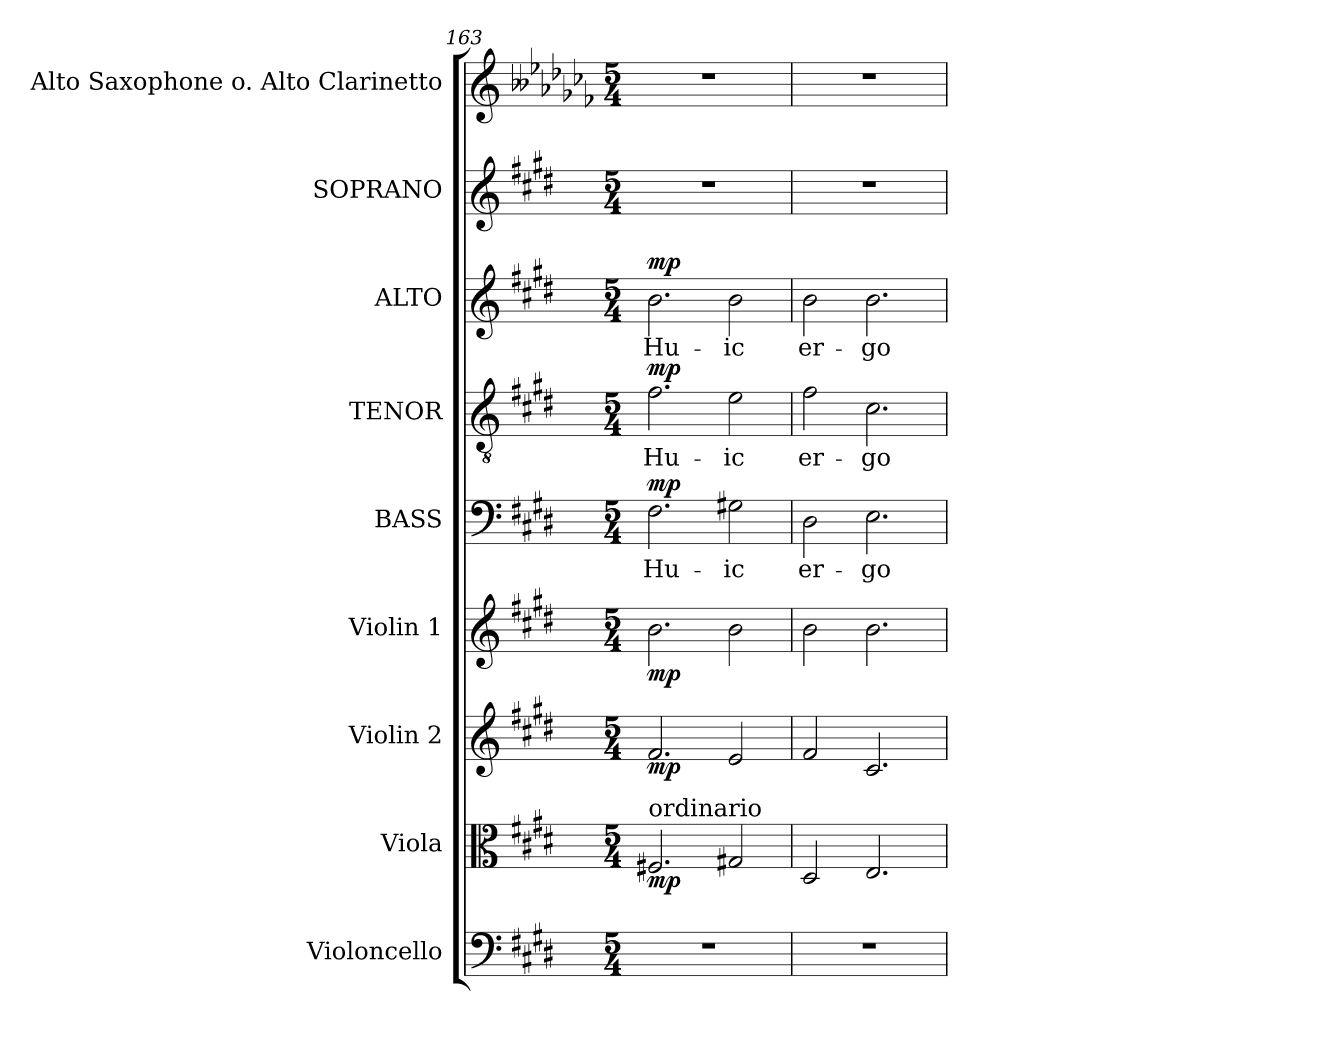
**kern	**kern	**dynam	**kern	**dynam	**kern	**dynam	**kern	**text	**dynam	**kern	**text	**dynam	**kern	**text	**dynam	**kern	**kern
*part9	*part8	*part8	*part7	*part7	*part6	*part6	*part5	*part5	*part5	*part4	*part4	*part4	*part3	*part3	*part3	*part2	*part1
*staff9	*staff8	*staff8	*staff7	*staff7	*staff6	*staff6	*staff5	*staff5	*staff5	*staff4	*staff4	*staff4	*staff3	*staff3	*staff3	*staff2	*staff1
*I"Violoncello	*I"Viola	*	*I"Violin 2	*	*I"Violin 1	*	*I"BASS	*	*	*I"TENOR	*	*	*I"ALTO	*	*	*I"SOPRANO	*I"Alto Saxophone o. Alto Clarinetto
*I'Vc.	*I'Vla.	*	*I'Vln. 2	*	*I'Vln. 1	*	*I'B.	*	*	*I'T.	*	*	*I'A.	*	*	*I'S.	*I'Alto Sax. o. Alto Clar.
*clefF4	*clefC3	*	*clefG2	*	*clefG2	*	*clefF4	*	*	*clefGv2	*	*	*clefG2	*	*	*clefG2	*clefG2
*	*	*	*	*	*	*	*	*	*	*ITrd7c12	*	*	*	*	*	*	*ITrd5c9
*k[f#c#g#d#]	*k[f#c#g#d#]	*	*k[f#c#g#d#]	*	*k[f#c#g#d#]	*	*k[f#c#g#d#]	*	*	*k[f#c#g#d#]	*	*	*k[f#c#g#d#]	*	*	*k[f#c#g#d#]	*k[b--e-a-d-g-c-f-]
*E:	*E:	*	*E:	*	*E:	*	*E:	*	*	*E:	*	*	*E:	*	*	*E:	*F-:
*M5/4	*M5/4	*	*M5/4	*	*M5/4	*	*M5/4	*	*	*M5/4	*	*	*M5/4	*	*	*M5/4	*M5/4
=163	=163	=163	=163	=163	=163	=163	=163	=163	=163	=163	=163	=163	=163	=163	=163	=163	=163
!LO:N:vis=1	!	!	!	!	!	!	!	!	!	!	!	!	!	!	!	!	!
!	!	!	!	!	!	!	!	!LO:LY:b:color=#000000	!	!	!	!	!	!	!	!	!
!	!	!	!	!	!	!	!	!	!	!	!LO:LY:b:color=#000000	!	!	!	!	!	!
!	!LO:TX:a:t=ordinario	!	!	!	!	!	!	!	!	!	!	!	!	!	!	!	!
!	!	!	!	!	!	!	!	!	!	!	!	!	!	!LO:LY:b:color=#000000	!	!LO:N:vis=1	!LO:N:vis=1
4%5r	2.F#Xi/	mp	2.f#i/	mp	2.bi\	mp	2.F#i\	Hu-	mp	2.F#i\	Hu-	mp	2.bi\	Hu-	mp	4%5r	4%5r
!	!	!	!	!	!	!	!	!LO:LY:b:color=#000000	!	!	!	!	!	!	!	!	!
!	!	!	!	!	!	!	!	!	!	!	!LO:LY:b:color=#000000	!	!	!	!	!	!
!	!	!	!	!	!	!	!	!	!	!	!	!	!	!LO:LY:b:color=#000000	!	!	!
.	2G#Xi/	.	2ei/	.	2bi\	.	2G#Xi\	-ic	.	2Ei\	-ic	.	2bi\	-ic	.	.	.
=164	=164	=164	=164	=164	=164	=164	=164	=164	=164	=164	=164	=164	=164	=164	=164	=164	=164
!LO:N:vis=1	!	!	!	!	!	!	!	!	!	!	!	!	!	!	!	!	!
!	!	!	!	!	!	!	!	!LO:LY:b:color=#000000	!	!	!	!	!	!	!	!	!
!	!	!	!	!	!	!	!	!	!	!	!LO:LY:b:color=#000000	!	!	!	!	!	!
!	!	!	!	!	!	!	!	!	!	!	!	!	!	!LO:LY:b:color=#000000	!	!LO:N:vis=1	!LO:N:vis=1
4%5r	2D#i/	.	2f#i/	.	2bi\	.	2D#i\	er-	.	2F#i\	er-	.	2bi\	er-	.	4%5r	4%5r
!	!	!	!	!	!	!	!	!LO:LY:b:color=#000000	!	!	!	!	!	!	!	!	!
!	!	!	!	!	!	!	!	!	!	!	!LO:LY:b:color=#000000	!	!	!	!	!	!
!	!	!	!	!	!	!	!	!	!	!	!	!	!	!LO:LY:b:color=#000000	!	!	!
.	2.Ei/	.	2.c#i/	.	2.bi\	.	2.Ei\	-go	.	2.C#i\	-go	.	2.bi\	-go	.	.	.
=	=	=	=	=	=	=	=	=	=	=	=	=	=	=	=	=	=
*-	*-	*-	*-	*-	*-	*-	*-	*-	*-	*-	*-	*-	*-	*-	*-	*-	*-
